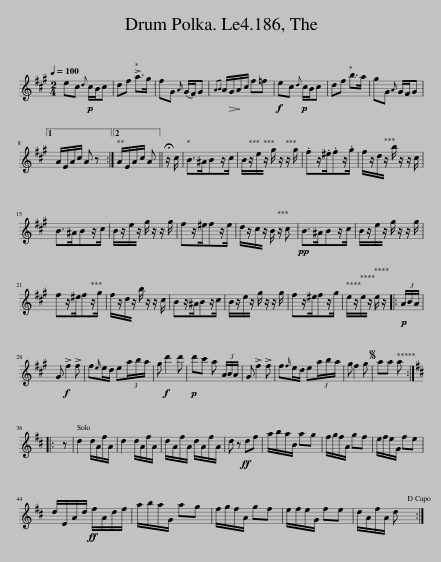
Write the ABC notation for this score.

X:1
L:1/8
Q:1/4=100
M:2/4
I:linebreak $
K:A
V:1 treble
V:1
 ec!p!{d} c/B/c | df !>!a>g | fG{A} (G/F/)G |{AB} A/!>(!G/A/!>)!c/ f=f |!f! ec!p!{d} c/B/c | %5
 df b>a | gG{A} G/F/G |1$ A/E/A/c/ A z :|2 A/E/A/c/ A || !fermata!z/ c/ | %10
 B>^ABz/c/ | B/z/e/ z/ g/ z/ z/ g/ | .fz/.^e/.fz/.g/ | f/z/d/ z/ b/ z/ z/ c/ |$ B>^ABz/c/ | %15
 B/z/e/ z/ g/ z/ z/ g/ | fz/^e/fz/e/ | d/z/c/ z/ B/ z/ c |!pp! B>^ABz/c/ | B/z/e/ z/ g/ z/ z/ g/ |$ %20
 fz/^e/fz/g/ | f/z/d/ z/ b/ z/ z/ c/ | Bz/^A/Bz/c/ | B/z/e/ z/ g/ z/ z/ g/ | fz/^e/fz/g/ | %25
 e/z/e/ z/ e/ z/ |:!p! (3A/B/A/ |$ G!f! !>!f2 !>!f | f{e}e/d/ e(3a/b/a/ | g!f! d'2 d' | %30
!p! d'c' a (3A/B/A/ | G !>!f2 !>!f | f{f}e/d/ e(3a/b/a/ | g f2 g |S aa a ::$ %35
[K:D] z | d2 d/A/f/A/ | d2 d/A/f/A/ | d/A/f/A/ d/A/f/A/ | d z!ff! df | %40
 a/b/a/B/ ag | f/g/f/A/ gf | e/f/e/G/ fe |$ d/E/A/d/!ff! f/A/d/f/ | a/b/a/G/ ag | %45
 f/g/f/A/ gf | e/f/e/G/ fe | d/A/f/A/ d :| %48
